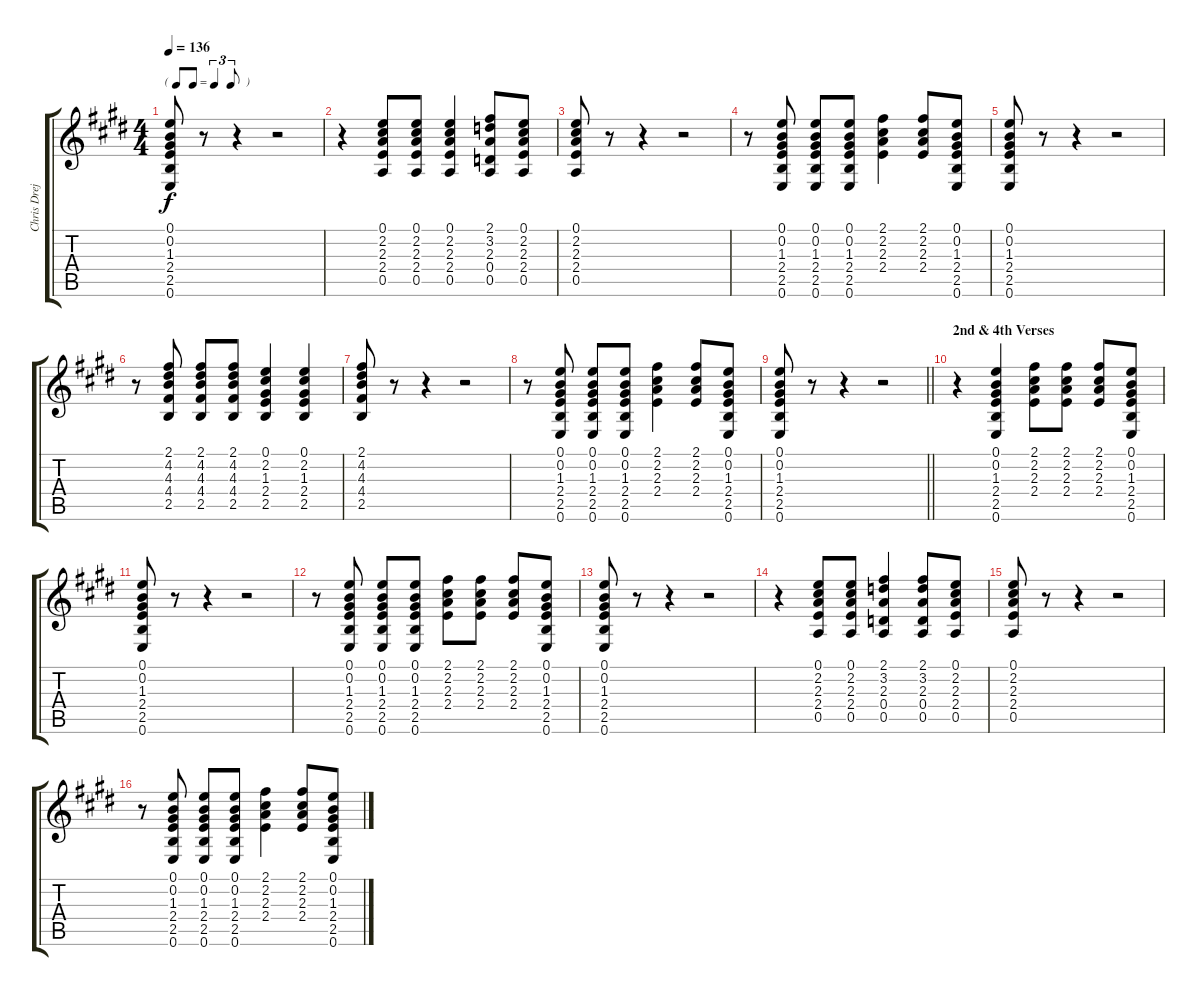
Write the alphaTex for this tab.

\track ("Chris Dreja - Gtr.2" "Chris Drej") {instrument electricguitarclean}
\staff {score tabs}
\tuning (E4 B3 G3 D3 A2 E2) {hide}
\ts (4 4)
\tf triplet8th
\tempo 136
\clef g2
\ks e
(0.1 0.2 1.3 2.4 2.5 0.6).8{dy f} r.8 r.4 r.2 |
\ks c#minor
r.4 (0.1 2.2 2.3 2.4 0.5).8 (0.1 2.2 2.3 2.4 0.5).8 (0.1 2.2 2.3 2.4 0.5).4 (2.1 3.2 2.3 0.4 0.5).8 (0.1 2.2 2.3 2.4 0.5).8 |
(0.1 2.2 2.3 2.4 0.5).8 r.8 r.4 r.2 |
r.8 (0.1 0.2 1.3 2.4 2.5 0.6).8 (0.1 0.2 1.3 2.4 2.5 0.6).8 (0.1 0.2 1.3 2.4 2.5 0.6).8 (2.1 2.2 2.3 2.4).4 (2.1 2.2 2.3 2.4).8 (0.1 0.2 1.3 2.4 2.5 0.6).8 |
\ks e
(0.1 0.2 1.3 2.4 2.5 0.6).8 r.8 r.4 r.2 |
\ks c#minor
r.8 (2.1 4.2 4.3 4.4 2.5).8 (2.1 4.2 4.3 4.4 2.5).8 (2.1 4.2 4.3 4.4 2.5).8 (0.1 2.2 1.3 2.4 2.5).4 (0.1 2.2 1.3 2.4 2.5).4 |
(2.1 4.2 4.3 4.4 2.5).8 r.8 r.4 r.2 |
r.8 (0.1 0.2 1.3 2.4 2.5 0.6).8 (0.1 0.2 1.3 2.4 2.5 0.6).8 (0.1 0.2 1.3 2.4 2.5 0.6).8 (2.1 2.2 2.3 2.4).4 (2.1 2.2 2.3 2.4).8 (0.1 0.2 1.3 2.4 2.5 0.6).8 |
\barLineRight lightlight
\ks e
(0.1 0.2 1.3 2.4 2.5 0.6).8 r.8 r.4 r.2 |
\section ("" "2nd & 4th Verses")
\ks c#minor
r.4 (0.1 0.2 1.3 2.4 2.5 0.6).4 (2.1 2.2 2.3 2.4).8 (2.1 2.2 2.3 2.4).8 (2.1 2.2 2.3 2.4).8 (0.1 0.2 1.3 2.4 2.5 0.6).8 |
(0.1 0.2 1.3 2.4 2.5 0.6).8 r.8 r.4 r.2 |
r.8 (0.1 0.2 1.3 2.4 2.5 0.6).8 (0.1 0.2 1.3 2.4 2.5 0.6).8 (0.1 0.2 1.3 2.4 2.5 0.6).8 (2.1 2.2 2.3 2.4).8 (2.1 2.2 2.3 2.4).8 (2.1 2.2 2.3 2.4).8 (0.1 0.2 1.3 2.4 2.5 0.6).8 |
\ks e
(0.1 0.2 1.3 2.4 2.5 0.6).8 r.8 r.4 r.2 |
\ks c#minor
r.4 (0.1 2.2 2.3 2.4 0.5).8 (0.1 2.2 2.3 2.4 0.5).8 (2.1 3.2 2.3 0.4 0.5).4 (2.1 3.2 2.3 0.4 0.5).8 (0.1 2.2 2.3 2.4 0.5).8 |
(0.1 2.2 2.3 2.4 0.5).8 r.8 r.4 r.2 |
r.8 (0.1 0.2 1.3 2.4 2.5 0.6).8 (0.1 0.2 1.3 2.4 2.5 0.6).8 (0.1 0.2 1.3 2.4 2.5 0.6).8 (2.1 2.2 2.3 2.4).4 (2.1 2.2 2.3 2.4).8 (0.1 0.2 1.3 2.4 2.5 0.6).8
